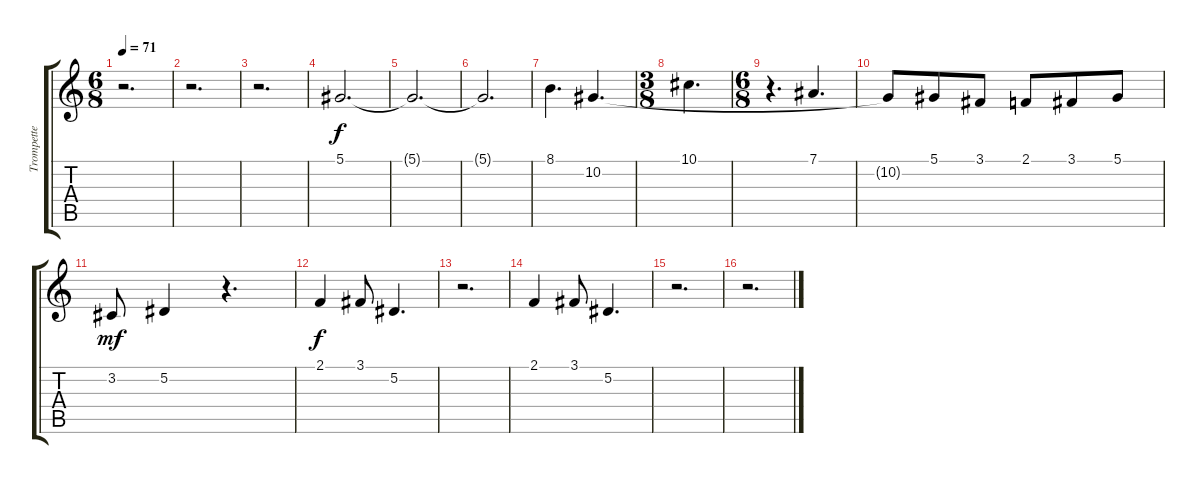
\track ("Trompette" "Trompette") {instrument trumpet}
\staff {score tabs}
\tuning (Eb4 Bb3 Gb3 Db3 Ab2 Eb2) {hide}
\ts (6 8)
\tempo 71
\clef g2
\ks c
r.2{d dy ff} |
r.2{d} |
r.2{d} |
5.1.2{d dy f} |
5.1{t}.2{d} |
5.1{t}.2{d} |
8.1.4{d} 10.2.4{d} |
\ts (3 8)
10.1.4{d} |
\ts (6 8)
r.4{d} 7.1.4{d} |
10.2{t}.8 5.1.8 3.1.8 2.1.8 3.1.8 5.1.8 |
3.2.8{dy mf} 5.2.4 r.4{d} |
2.1.4{dy f} 3.1.8 5.2.4{d} |
r.2{d} |
2.1.4 3.1.8 5.2.4{d} |
r.2{d} |
r.2{d}
